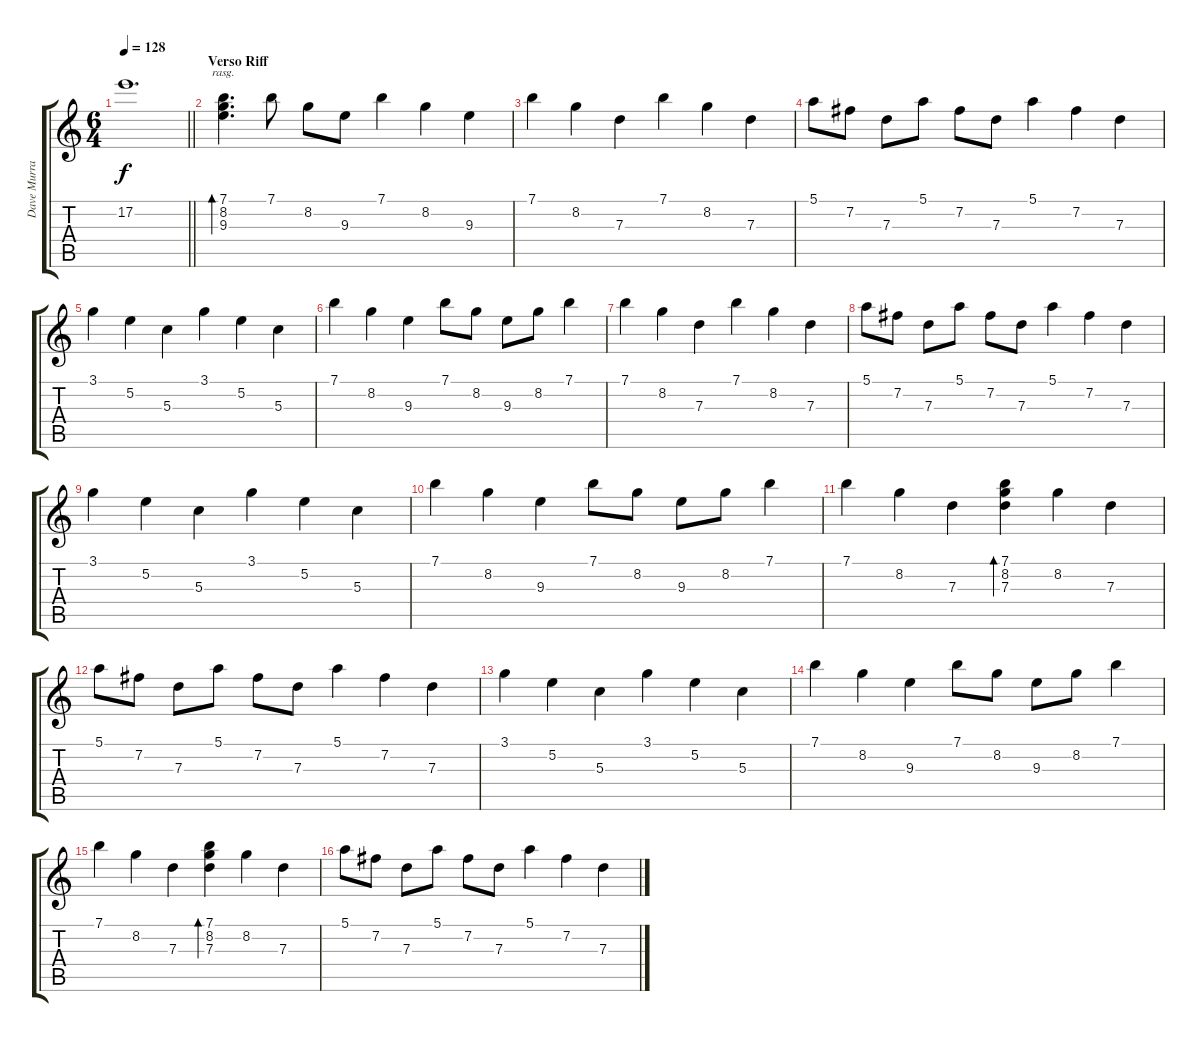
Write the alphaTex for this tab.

\track ("Dave Murray" "Dave Murra") {instrument acousticguitarsteel}
\staff {score tabs}
\tuning (E4 B3 G3 D3 A2 E2) {hide}
\ts (6 4)
\tempo 128
\clef g2
\barLineRight lightlight
\ks c
17.2{t}.1{d dy f volume 8} |
\section ("" "Verso Riff")
(7.1 8.2 9.3).4{d bd 240 rasg ii volume 11 instrument acousticguitarsteel} 7.1.8 8.2.8 9.3.8 7.1.4 8.2.4 9.3.4 |
7.1.4 8.2.4 7.3.4 7.1.4 8.2.4 7.3.4 |
5.1.8 7.2.8 7.3.8 5.1.8 7.2.8 7.3.8 5.1.4 7.2.4 7.3.4 |
3.1.4 5.2.4 5.3.4 3.1.4 5.2.4 5.3.4 |
7.1.4 8.2.4 9.3.4 7.1.8 8.2.8 9.3.8 8.2.8 7.1.4 |
7.1.4 8.2.4 7.3.4 7.1.4 8.2.4 7.3.4 |
5.1.8 7.2.8 7.3.8 5.1.8 7.2.8 7.3.8 5.1.4 7.2.4 7.3.4 |
3.1.4 5.2.4 5.3.4 3.1.4 5.2.4 5.3.4 |
7.1.4 8.2.4 9.3.4 7.1.8 8.2.8 9.3.8 8.2.8 7.1.4 |
7.1.4 8.2.4 7.3.4 (7.1 8.2 7.3).4{bd 120} 8.2.4 7.3.4 |
5.1.8 7.2.8 7.3.8 5.1.8 7.2.8 7.3.8 5.1.4 7.2.4 7.3.4 |
3.1.4 5.2.4 5.3.4 3.1.4 5.2.4 5.3.4 |
7.1.4 8.2.4 9.3.4 7.1.8 8.2.8 9.3.8 8.2.8 7.1.4 |
7.1.4 8.2.4 7.3.4 (7.1 8.2 7.3).4{bd 120} 8.2.4 7.3.4 |
5.1.8 7.2.8 7.3.8 5.1.8 7.2.8 7.3.8 5.1.4 7.2.4 7.3.4
